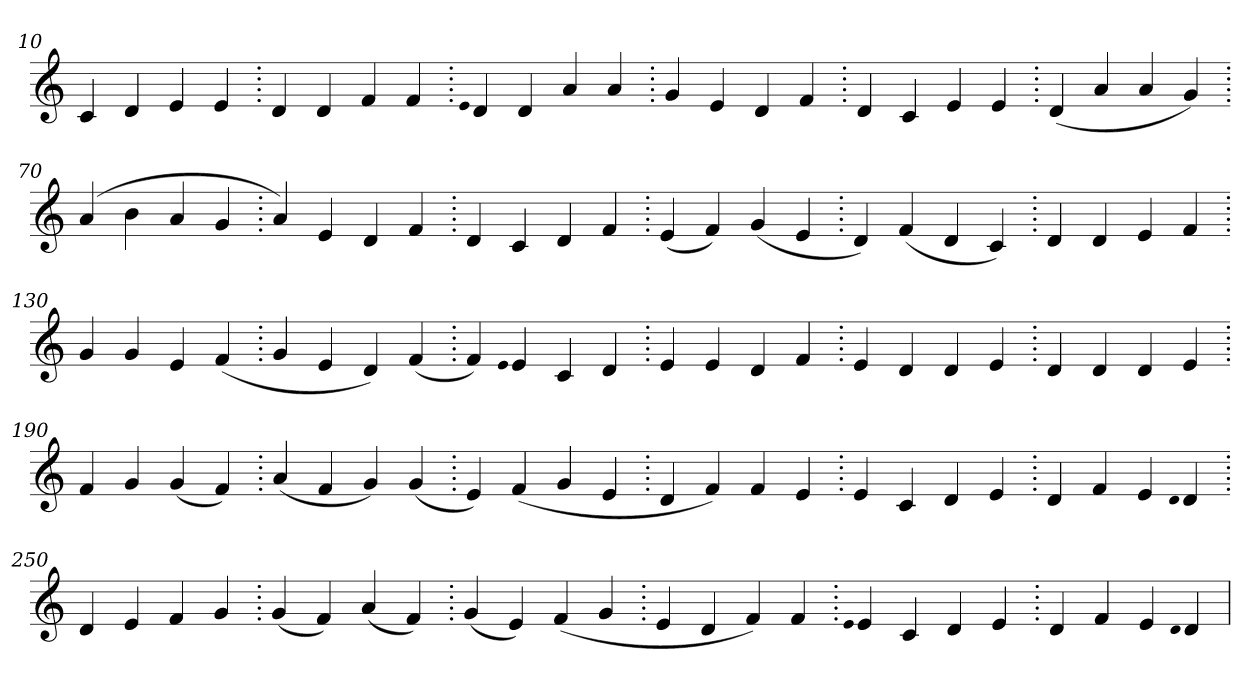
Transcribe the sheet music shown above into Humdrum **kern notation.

**kern
*part1
*staff1
*clefG2
=10.
4c
4d
4e
4e
=20.
4d
4d
4f
4f
=30.
qqe
4d
4d
4a
4a
=40.
4g
4e
4d
4f
=50.
4d
4c
4e
4e
=60.
(>4d
4a
4a
4g)
=70.
(>4a
4b
4a
4g
=80.
4a)
4e
4d
4f
=90.
4d
4c
4d
4f
=100.
(>4e
4f)
(>4g
4e
=110.
4d)
(>4f
4d
4c)
=120.
4d
4d
4e
4f
=130.
4g
4g
4e
(>4f
=140.
4g
4e
4d)
(>4f
=150.
4f)
qqe
4e
4c
4d
=160.
4e
4e
4d
4f
=170.
4e
4d
4d
4e
=180.
4d
4d
4d
4e
=190.
4f
4g
(>4g
4f)
=200.
(>4a
4f
4g)
(>4g
=210.
4e)
(>4f
4g
4e
=220.
4d
4f)
4f
4e
=230.
4e
4c
4d
4e
=240.
4d
4f
4e
qqd
4d
=250.
4d
4e
4f
4g
=260.
(>4g
4f)
(>4a
4f)
=270.
(>4g
4e)
(>4f
4g
=280.
4e
4d
4f)
4f
=290.
qqe
4e
4c
4d
4e
=300.
4d
4f
4e
qqd
4d
=
*-
